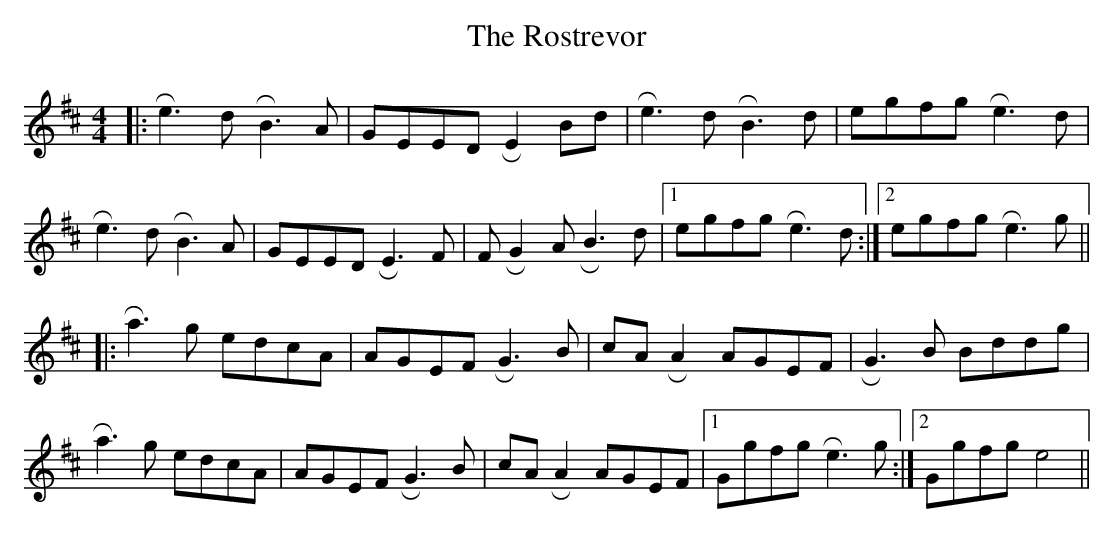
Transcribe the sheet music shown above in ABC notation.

X:1
T: The Rostrevor
M: 4/4
L: 1/8
K: Dmaj
|: !roll!e3 d !roll!B3 A | GEED !roll!E2 Bd | !roll!e3 d !roll!B3 d | egfg !roll!e3 d |
!roll!e3 d !roll!B3 A | GEED !roll!E3 F | F !roll!G2 A !roll!B3 d |1 egfg !roll!e3 d :|2 egfg !roll!e3 g ||
|: !roll!a3 g edcA | AGEF !roll!G3 B | cA !roll!A2 AGEF | !roll!G3 B Bddg |
!roll!a3 g edcA | AGEF !roll!G3 B | cA !roll!A2 AGEF |1 Ggfg !roll!e3 g :|2 Ggfg e4 ||
